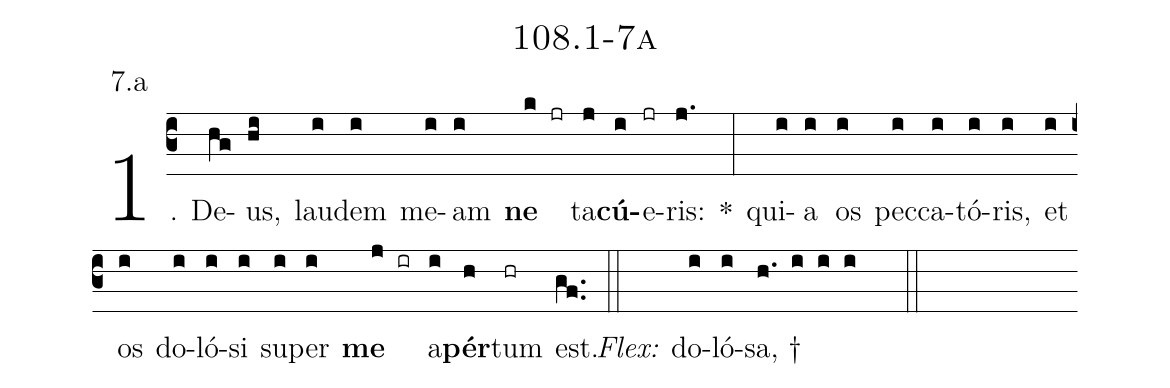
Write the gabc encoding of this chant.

name: 108.1-7a;
annotation: 7.a;
%%
(c3)1. De(hg)us,(hi) lau(i)dem(i) me(i)am(i) <b>ne</b>(k jr) ta(j)<b>cú</b>(i)e(jr)ris:(j.) *(:) qui(i)a(i) os(i) pec(i)ca(i)tó(i)ris,(i) et(i) os(i) do(i)ló(i)si(i) su(i)per(i) <b>me</b>(j ir) a(i)<b>pér</b>(h)tum(hr) est.(gf..) (::)
<i>Flex:</i>()  do(i)ló(i)sa, †(h. i i i  ::)
